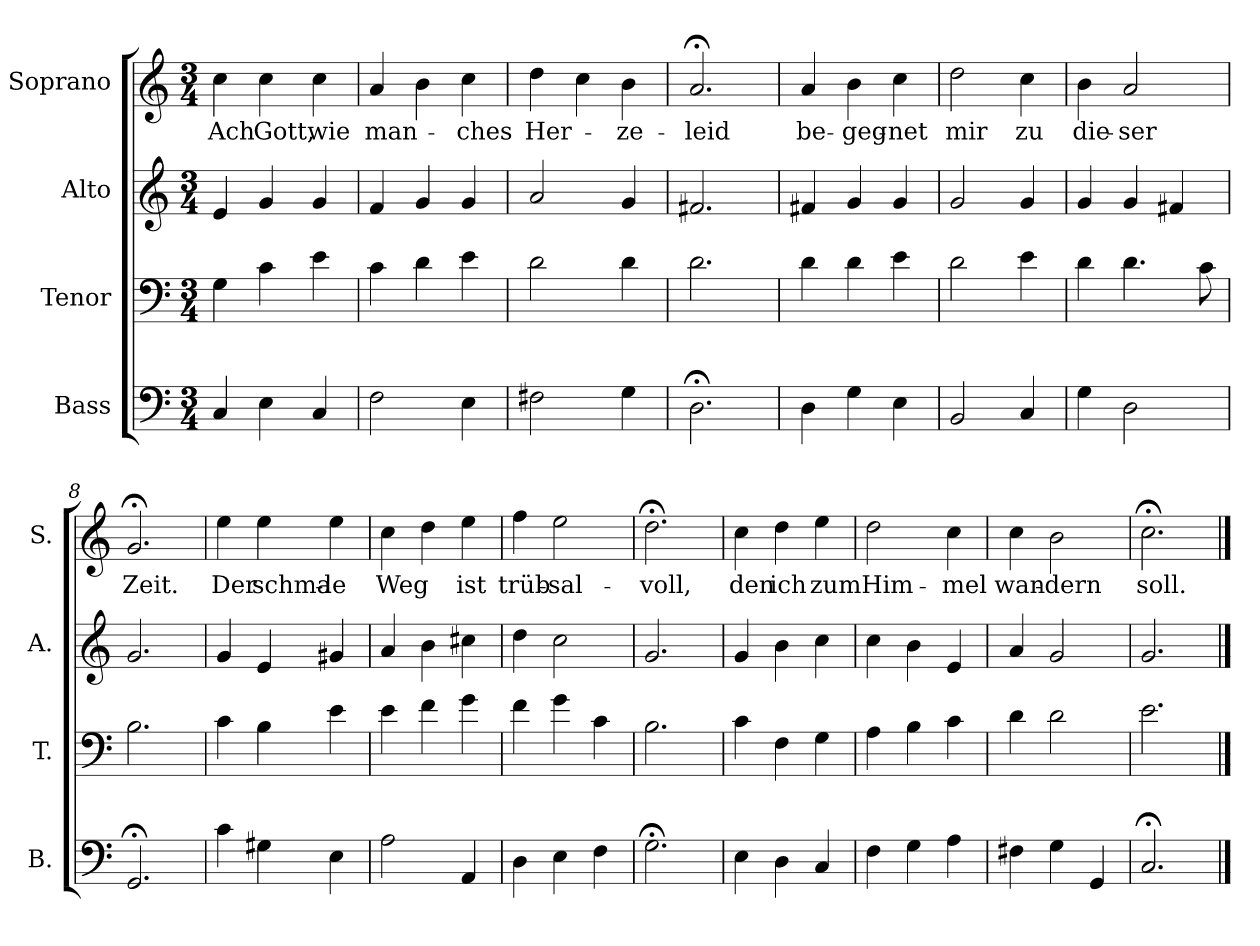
**kern	**kern	**kern	**kern	**text
*part4	*part3	*part2	*part1	*part1
*staff4	*staff3	*staff2	*staff1	*staff1
*I"Bass	*I"Tenor	*I"Alto	*I"Soprano	*
*I'B.	*I'T.	*I'A.	*I'S.	*
*clefF4	*clefF4	*clefG2	*clefG2	*
*k[]	*k[]	*k[]	*k[]	*
*M3/4	*M3/4	*M3/4	*M3/4	*
=1	=1	=1	=1	=1
!	!	!	!	!LO:LY:b
4C/	4G\	4e/	4cc\	Ach
!	!	!	!	!LO:LY:b
4E\	4c\	4g/	4cc\	Gott,
!	!	!	!	!LO:LY:b
4C/	4e\	4g/	4cc\	wie
=2	=2	=2	=2	=2
!	!	!	!	!LO:LY:b
2F\	4c\	4f/	4a/	man-
.	4d\	4g/	4b\	.
!	!	!	!	!LO:LY:b
4E\	4e\	4g/	4cc\	-ches
=3	=3	=3	=3	=3
!	!	!	!	!LO:LY:b
2F#X\	2d\	2a/	4dd\	Her-
.	.	.	4cc\	.
!	!	!	!	!LO:LY:b
4G\	4d\	4g/	4b\	-ze-
=4	=4	=4	=4	=4
!	!	!	!	!LO:LY:b
2.D;<\	2.d\	2.f#X/	2.a;</	-leid
=5	=5	=5	=5	=5
!	!	!	!	!LO:LY:b
4D\	4d\	4f#X/	4a/	be-
!	!	!	!	!LO:LY:b
4G\	4d\	4g/	4b\	-geg-
!	!	!	!	!LO:LY:b
4E\	4e\	4g/	4cc\	-net
=6	=6	=6	=6	=6
!	!	!	!	!LO:LY:b
2BB/	2d\	2g/	2dd\	mir
!	!	!	!	!LO:LY:b
4C/	4e\	4g/	4cc\	zu
=7	=7	=7	=7	=7
!	!	!	!	!LO:LY:b
4G\	4d\	4g/	4b\	die-
!	!	!	!	!LO:LY:b
2D\	4.d\	4g/	2a/	-ser
.	.	4f#X/	.	.
.	8c\	.	.	.
=8	=8	=8	=8	=8
!	!	!	!	!LO:LY:b
2.GG;</	2.B\	2.g/	2.g;</	Zeit.
!!LO:LB:g=z
=9	=9	=9	=9	=9
!	!	!	!	!LO:LY:b
4c\	4c\	4g/	4ee\	Der
!	!	!	!	!LO:LY:b
4G#X\	4B\	4e/	4ee\	schma-
!	!	!	!	!LO:LY:b
4E\	4e\	4g#X/	4ee\	-le
=10	=10	=10	=10	=10
!	!	!	!	!LO:LY:b
2A\	4e\	4a/	4cc\	Weg
.	4f\	4b\	4dd\	.
!	!	!	!	!LO:LY:b
4AA/	4g\	4cc#X\	4ee\	ist
=11	=11	=11	=11	=11
!	!	!	!	!LO:LY:b
4D\	4f\	4dd\	4ff\	trüb-
!	!	!	!	!LO:LY:b
4E\	4g\	2cc\	2ee\	-sal-
4F\	4c\	.	.	.
=12	=12	=12	=12	=12
!	!	!	!	!LO:LY:b
2.G;<\	2.B\	2.g/	2.dd;<\	-voll,
=13	=13	=13	=13	=13
!	!	!	!	!LO:LY:b
4E\	4c\	4g/	4cc\	den
!	!	!	!	!LO:LY:b
4D\	4F\	4b\	4dd\	ich
!	!	!	!	!LO:LY:b
4C/	4G\	4cc\	4ee\	zum
=14	=14	=14	=14	=14
!	!	!	!	!LO:LY:b
4F\	4A\	4cc\	2dd\	Him-
4G\	4B\	4b\	.	.
!	!	!	!	!LO:LY:b
4A\	4c\	4e/	4cc\	-mel
=15	=15	=15	=15	=15
!	!	!	!	!LO:LY:b
4F#X\	4d\	4a/	4cc\	wan-
!	!	!	!	!LO:LY:b
4G\	2d\	2g/	2b\	-dern
4GG/	.	.	.	.
=16	=16	=16	=16	=16
!	!	!	!	!LO:LY:b
2.C;</	2.e\	2.g/	2.cc;<\	soll.
==	==	==	==	==
*-	*-	*-	*-	*-
